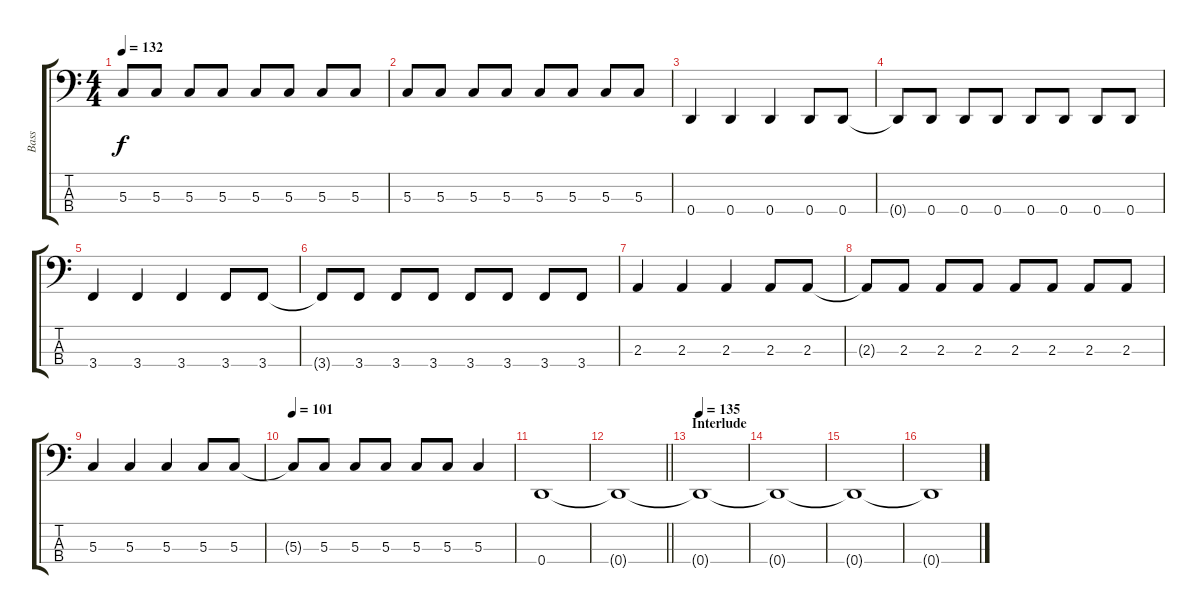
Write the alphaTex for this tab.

\track ("Bass" "Bass") {instrument electricbasspick}
\staff {score tabs}
\tuning (F2 C2 G1 D1) {hide}
\ts (4 4)
\tempo 132
\clef f4
\ks c
5.3.8{dy f} 5.3.8 5.3.8 5.3.8 5.3.8 5.3.8 5.3.8 5.3.8 |
5.3.8 5.3.8 5.3.8 5.3.8 5.3.8 5.3.8 5.3.8 5.3.8 |
0.4.4 0.4.4 0.4.4 0.4.8 0.4.8 |
0.4{t}.8 0.4.8 0.4.8 0.4.8 0.4.8 0.4.8 0.4.8 0.4.8 |
3.4.4 3.4.4 3.4.4 3.4.8 3.4.8 |
3.4{t}.8 3.4.8 3.4.8 3.4.8 3.4.8 3.4.8 3.4.8 3.4.8 |
2.3.4 2.3.4 2.3.4 2.3.8 2.3.8 |
2.3{t}.8 2.3.8 2.3.8 2.3.8 2.3.8 2.3.8 2.3.8 2.3.8 |
5.3.4 5.3.4 5.3.4 5.3.8 5.3.8 |
\tempo 101
5.3{t}.8 5.3.8 5.3.8 5.3.8 5.3.8 5.3.8 5.3.4 |
0.4.1{volume 7} |
\barLineRight lightlight
0.4{t}.1 |
\section ("" "Interlude")
\tempo 135
0.4{t}.1 |
0.4{t}.1 |
0.4{t}.1{volume 0} |
0.4{t}.1
